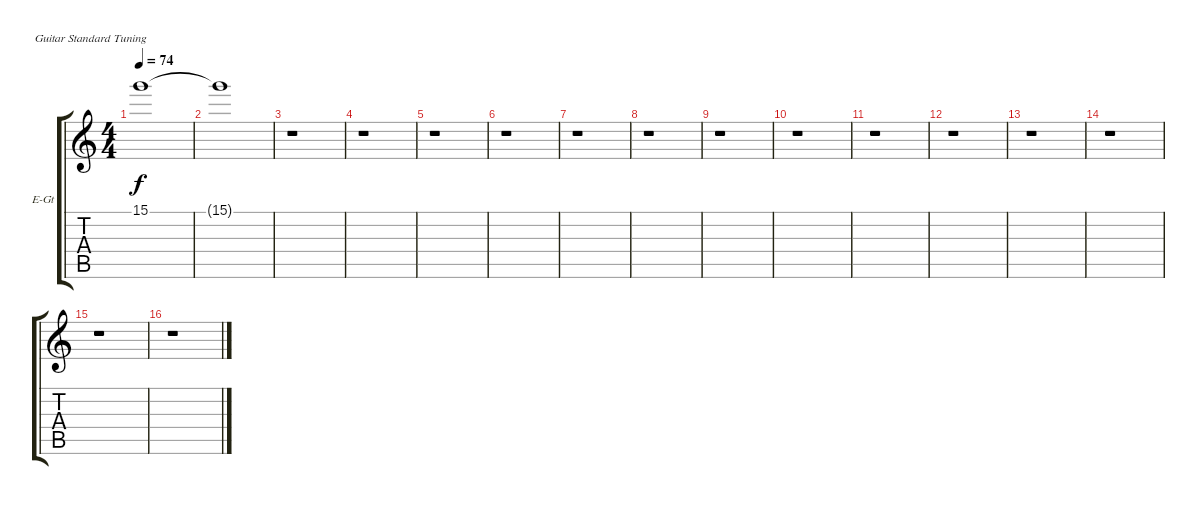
\bracketExtendMode groupsimilarinstruments
\firstSystemTrackNameOrientation horizontal
\otherSystemsTrackNameOrientation horizontal
\track ("Guitar 2" "E-Gt") {instrument distortionguitar}
\staff {score tabs}
\tuning (E4 B3 G3 D3 A2 E2)
\ts (4 4)
\tempo 74
\clef g2
\ks c
15.1.1{dy f} |
15.1{t}.1 |
r.1 |
r.1 |
r.1 |
r.1 |
r.1 |
r.1 |
r.1 |
r.1 |
r.1 |
r.1 |
r.1 |
r.1 |
r.1 |
r.1
